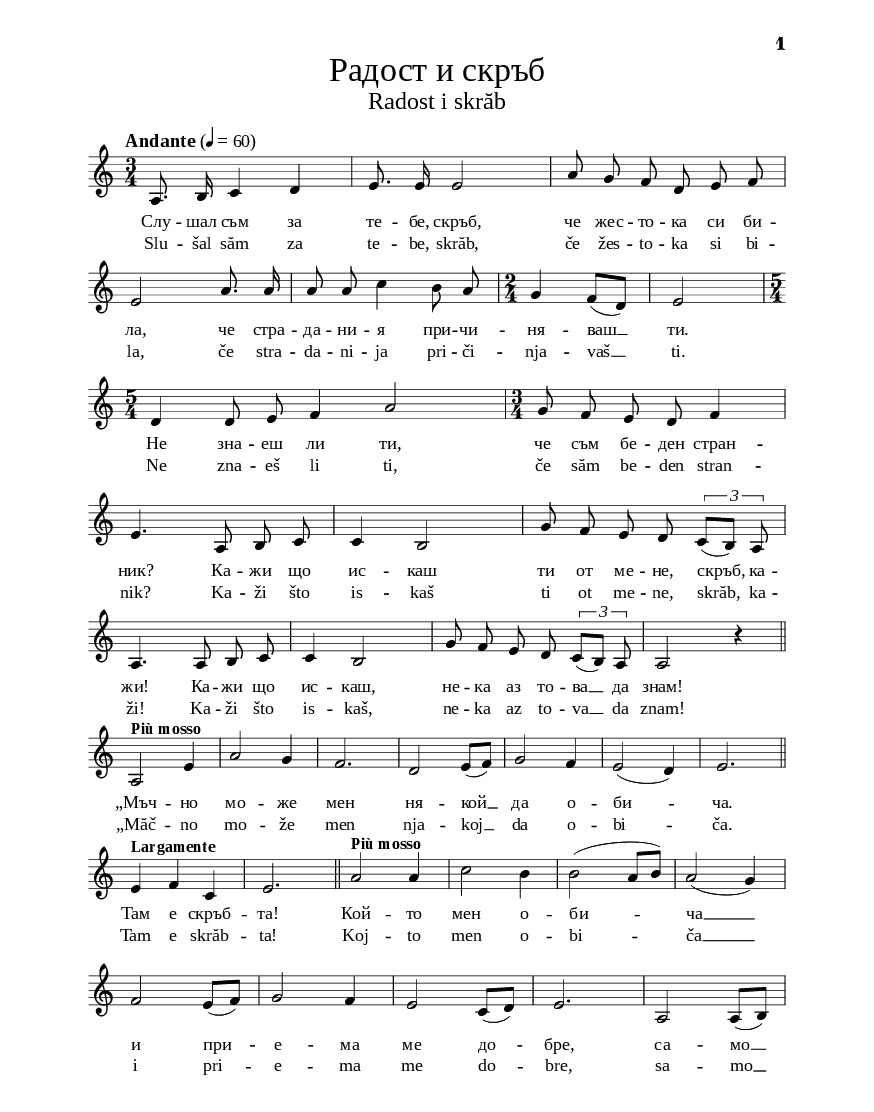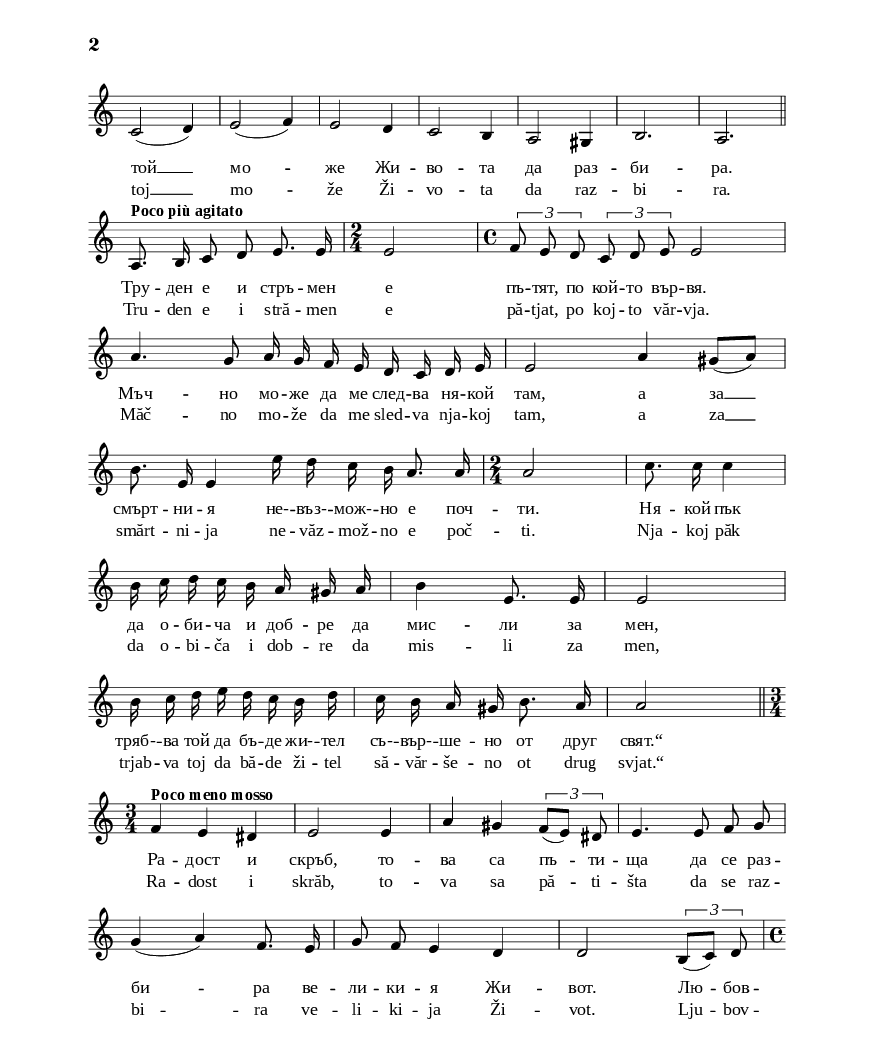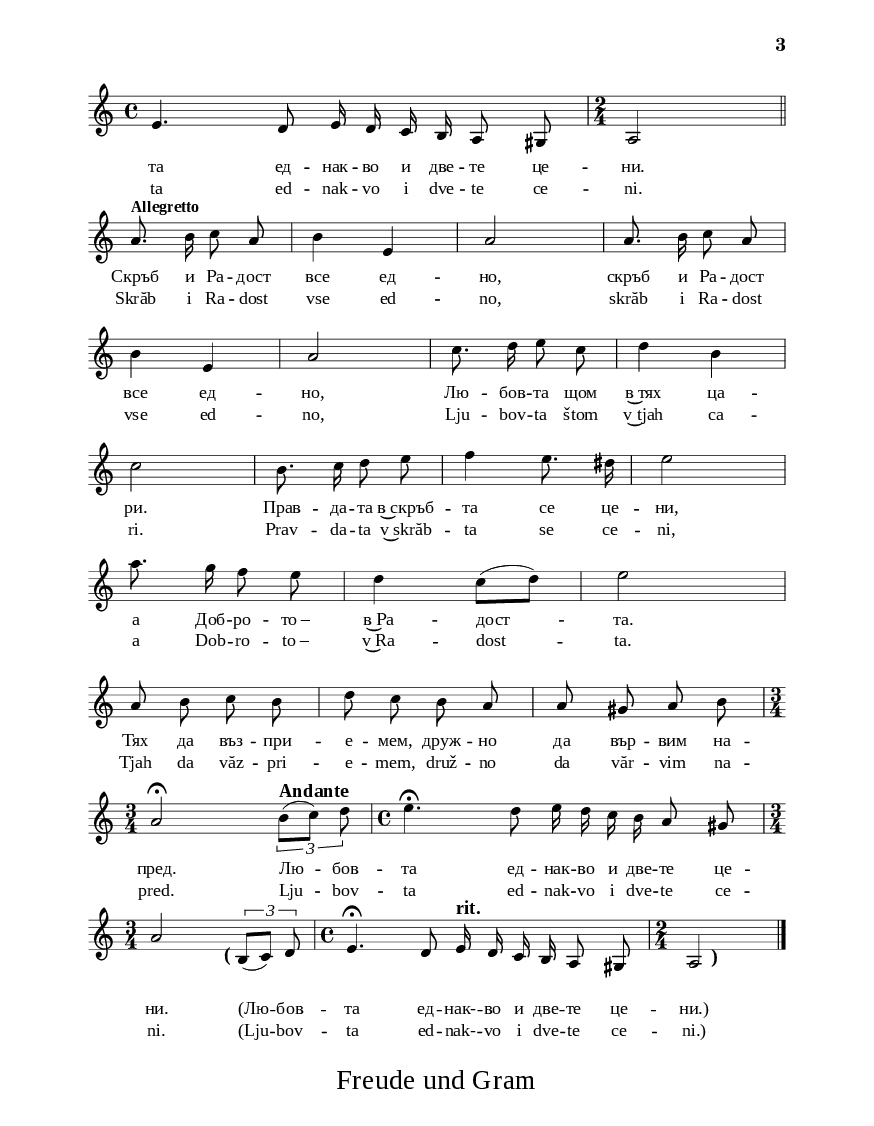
\version "2.24.2"

\include "include/globals.ily"

\bookpart {
  \label #'ref122
  \tocItem \markup "Радост и скръб – Radost i skrăb "
  \include "include/bookpart-paper.ily"
  \score {
    \include "include/score-layout.ily"

    \new Voice \relative c' {
      \clef treble
      \key a \minor
      \time 3/4
      \tempoFunc "Andante" 4 "60"
      \autoBeamOff
      a8.  b16  c4  d4 | % 2
      e8.  e16  e2 | % 3
      a8  g8  f8  d8  e8
      f8 | \break % 4
      e2  a8.  a16  | % 5
      a8  a8  c4  b8  a8 | % 6
      \time 2/4  | % 6
      g4  f8 [(  d8 )] | % 7
      e2 | % 8
      \time 5/4 \break  | % 8
      d4  d8  e8  f4  a2 | % 9
      \time 3/4  | % 9
      g8  f8  e8  d8  f4 \break |
      e4.  a,8  b8  c8 | % 11
      c4  b2  | % 12
      g'8  f8  e8  d8
      \tuplet 3/2 { c8 ( [  b8 )]  a8  }
      | \break % 13
      a4.  a8  b8  c8 | % 14
      c4  b2  | % 15
      g'8  f8  e8  d8
      \tuplet 3/2 { c8 ( [  b8] ) a8 }
      | % 16
      a2 r4 \break \bar "||" % 17
      a2 ^\markup{ \bold {Più mosso} }  e'4 | % 18
      a2  g4 | % 19
      f2. |
      d2  e8 ( [  f8 ) ] | % 21
      g2  f4 | % 22
      e2 (  d4 ) | % 23
      e2. \bar "||" \break |
      e4 ^\markup{ \bold {Largamente} }  f4  c4  | % 25
      e2. \bar "||"
      a2 ^\markup{ \bold {Più mosso} }  a4 | % 27
      c2  b4  | % 28
      b2 (  a8 [  b8 ) ] | % 29
      a2 (  g4 ) | \break
      f2  e8 ( [  f8 ) ] | % 31
      g2  f4 | % 32
      e2  c8 ( [  d8 ) ] | % 33
      e2. | % 34
      a,2  a8 ( [  b8 ) ] \break | % 35
      c2 (  d4 ) | % 36
      e2 (  f4 ) | % 37
      e2  d4 | % 38
      c2  b4 | % 39
      a2  gis4 |
      b2. | % 41
      a2. \bar "||"
      \break  | % 42
      a8. ^\markup{ \bold {Poco più agitato} }  b16
      c8  d8  e8.  e16 | % 43
      \time 2/4  | % 43
      e2 | % 44
      \time 4/4  | % 44
      \tuplet 3/2 {f8   e8  d8 }
      \tuplet 3/2 {c8  d8  e8 }
      e2  |
      a4.  g8  a16  g16  f16
      e16  d16  c16  d16  e16 | % 46
      e2  a4  gis8 ( [  a8 ) ] \break | % 47
      b8.  e,16  e4  e'16
      d16  c16  b16  a8.  a16 |  % 48
      \time 2/4  | % 48
      a2 |   % 49
      c8.  c16  c4  \break |
      b16  c16  d16  c16
      b16  a16  gis16  a16 | % 51
      b4  e,8.  e16 | % 52
      e2  | \break % 53
      b'16  c16  d16  e16
      d16  c16  b16  d16 |  % 54
      c16  b16  a16  gis16
      b8.  a16 | % 55
      a2 \break \bar "||" | % 56
      \time 3/4  | % 56
      f4 ^\markup{ \bold {Poco meno mosso} }  e4
      dis4 | % 57
      e2  e4 | % 58
      a4  gis4
      \tuplet 3/2 { f8 ( [  e8 ] )  dis8  }
      | % 59
      e4.  e8  f8  g8 | \break
      g4 (  a4 )  f8.  e16  | % 61
      g8  f8  e4  d4 | % 62
      d2
      \tuplet 3/2 { b8 ( [  c8 ) ]  d8  }
      | % 63
      \break | % 63
      \time 4/4 e4.  d8  e16  d16  c16
      b16  a8  gis8 | % 64
      \time 2/4 a2 \bar "||"  \break | % 65
      a'8. ^\markup{ \bold {Allegretto} }  b16
      c8  a8  | % 66
      b4  e,4  | % 67
      a2  | % 68
      a8.  b16  c8  a8  \break | % 69
      b4  e,4  |
      a2   | % 71
      c8.  d16  e8  c8  | % 72
      d4  b4  | \break % 73
      c2  | % 74
      b8.  c16  d8  e8  | % 75
      f4  e8.  dis16  | % 76
      e2  \break  | % 77
      a8. g16 f8 e8  | % 78
      d4 c8 ( [ d8 ) ] | % 79
      e2 |\break 
      a,8 b8 c8 b8  | % 81
      d8 c8 b8  a8  | % 82
      a8  gis8  a8 b8 | % 83
      \time 3/4  | % 83
      a2 ^\fermata
      \tuplet 3/2 { \tempo "Andante" b8 ( [ c8 ) ] d8  }
      \time 4/4  | % 84
      e4. \fermata
      d8 e16  d16 c16  b16
      a8 gis8 | \break % 85 

     \time 3/4 a2
    
     \tuplet 3/2 { 
      \once \override TextScript.extra-offset = #'(-1.8 . 3.5)
      b,8-\markup \bold \fontsize #+2 {"("} 
       ( [ c8 ) ] d8  } |
      \time 4/4   % 84
      e4. \fermata
      d8 \tempo "rit." e16  d16 c16  b16
      a8 gis8 | 
      \time 2/4
      \override TextScript.extra-offset = #'(3 . 3.0)      
      a2-\markup \bold \fontsize #+2 {")"}
       \bar "|."
    }

    \addlyrics {
       Слу -- шал съм за те -- бе, скръб,
      че жес -- то -- ка си би -- ла, че
      стра -- да -- ни -- я при -- чи -- ня
      -- ваш __  ти. Не зна -- еш ли ти,
      че съм бе -- ден стран -- ник? Ка
      -- жи що ис -- каш ти от ме -- не,
      скръб, ка -- жи! Ка -- жи що
      ис -- каш, не -- ка аз то -- ва __
      да знам! "„Мъч" -- но мо -- же
      мен ня -- кой __  да о -- би
      -- ча. Там е скръб -- та! Кой --
      то мен о -- би  --  ча __
      и при  -- е -- ма ме до  --
      бре, са -- мо __ той __ мо
      -- же Жи -- во -- та да раз -- би
      -- ра. Тру -- ден е и стръ -- мен
      е пъ -- тят, по кой -- то вър --
      вя. Мъч -- но мо -- же да ме след
      -- ва ня -- кой там, а за __
      смърт -- ни -- я "не-" -- "въз-" -- "мож-" --
      но е поч -- ти. Ня -- кой пък да
      о -- би -- ча и доб -- ре да мис --
      ли за мен, "тряб-" -- ва той да бъ
      -- де "жи-" -- тел "съ-" -- "вър-" -- ше -- но
      от друг "свят.“" Ра -- дост и
      скръб, то -- ва са пъ  -- ти --
      ща да се раз -- би -- ра ве --
      ли -- ки -- я Жи -- вот. Лю  --
      бов -- та ед -- нак -- во и две --
      те це -- ни. Скръб и Ра -- дост
      все ед -- но, скръб и Ра -- дост
      все ед -- но, Лю -- бов -- та щом
      в~тях ца -- ри. Прав -- да -- та
      в~скръб -- та се це -- ни, а Доб
      -- ро -- "то –" в~Ра -- дост  -- та.
      Тях да въз -- при -- е -- мем, друж
      -- но да вър -- вим на -- пред. Лю
      -- бов -- та ед -- нак -- во и
      две -- те це -- ни. (Лю
      -- бов -- та ед -- "нак-" -- во и
      две -- те це -- ни.)
     }
      \addlyrics {
       Slu -- šal săm za te -- be, skrăb,
      če žes -- to -- ka si bi -- la, če
      stra -- da -- ni -- ja pri -- či -- nja
      -- vaš __  ti. Ne zna -- eš li ti,
      če săm be -- den stran -- nik? Ka
      -- ži što is -- kaš ti ot me -- ne,
      skrăb, ka -- ži! Ka -- ži što
      is -- kaš, ne -- ka az to -- va __
      da znam! "„Măč" -- no mo -- že
      men nja -- koj __ da o -- bi
      -- ča. Tam e skrăb -- ta! Koj --
      to men o -- bi  --  ča __
      i pri  -- e -- ma me do  --
      bre, sa -- mo __ toj __ mo
      -- že Ži -- vo -- ta da raz -- bi
      -- ra. Tru -- den e i stră -- men
      e pă -- tjat, po koj -- to văr --
      vja. Măč -- no mo -- že da me sled
      -- va nja -- koj tam, a za __
      smărt -- ni -- ja ne -- văz -- mož --
      no e poč -- ti. Nja -- koj păk da
      o -- bi -- ča i dob -- re da mis --
      li za men, trjab -- va toj da bă
      -- de ži -- tel să -- văr -- še -- no
      ot drug "svjat.“" Ra -- dost i
      skrăb, to -- va sa pă  -- ti --
      šta da se raz -- bi -- ra ve --
      li -- ki -- ja Ži -- vot. Lju  --
      bov -- ta ed -- nak -- vo i dve --
      te ce -- ni. Skrăb i Ra -- dost
      vse ed -- no, skrăb i Ra -- dost
      vse ed -- no, Lju -- bov -- ta štom
      v~tjah ca -- ri. Prav -- da -- ta
      v~skrăb -- ta se ce -- ni, a Dob
      -- ro -- "to –" v~Ra -- dost  -- ta.
      Tjah da văz -- pri -- e -- mem, druž
      -- no da văr -- vim na -- pred. Lju
      -- bov -- ta ed -- nak -- vo i
      dve -- te ce -- ni. (Lju
      -- bov -- ta ed -- "nak-" -- vo i
      dve -- te ce -- ni.)
     }

        \header {
          title = \titleFunc "Радост и скръб" "Radost i skrăb"
        }

        \midi{}

      } % score
 \markup \empty-two
     

      % include foreign translation(s) of the song
      \version "2.24.4"

\markup \fill-line { \fontsize #deTitleFontSize "Freude und Gram" }
\markup \null
\markup \null
\markup \abs-fontsize #11 \override #`(baseline-skip . ,bgCoupletBaselineSkip) {
  \fill-line {
    \hspace #0.1
    \column {
      \line {
        \bold " "
        \column {
          "Ich habe über dich, Gram, gehört,"
          "dass du grausam wärst,"
          "dass du Leid zufügst."
          "Weißt du nicht,"
          "dass ich ein armer Fremder bin?"
          "Sage mir, was du von mir willst,"
          "sage es mir!"
          "Sage mir, was du von mir willst,"
          "ich muss es wissen!"
        }
      }

      \vspace #1

      \line {
        \bold " "
        \column {
          "„Schwerlich kann mich"
          "jemand lieben."
          "Dort ist der Gram!"
          "Wer mich liebt [običam]"
          "und mich gut empfängt,"
          "nur der kann das Leben verstehen."
        }
      }

      \vspace #1

      \line {
        \bold " "
        \column {
          "Schwierig und steil ist der Weg,"
          "auf dem ich gehe."
          "Schwerlich kann mir dort jemand folgen"
          "und für den Sterblichen"
          "ist das fast unmöglich."
        }
      }
    }
    \hspace #0.1
    % adds horizontal spacing between columns
    \column {
      \line {
        \bold " "
        \column {
          "Liebt mich jedoch jemand und"
          "denkt gut über mich,"
          "wird er ein Bürger aus einer"
          "vollkommen anderen Welt sein.“"
        }
      }

      \vspace #1

      \line {
        \bold " "
        \column {
          "Freude und Gram, das sind Wege,"
          "das große Leben zu verstehen."
          "Die Liebe schätzt sie beide gleichermaßen."
          "Gram und Freude: es ist gleich,"
          "Gram und Freude: es ist gleich,"
          "wenn Liebe in ihnen herrscht."
          "Die Gerechtigkeit wird im Gram geschätzt"
          "und das Gute in der Freude."
          "Empfangen wir sie"
          "und gehen gemeinsam vorwärts."
          "Die Liebe schätzt sie beide gleichermaßen."
        }
      }
    }\hspace #0.1
  }
}



    } % bookpart
